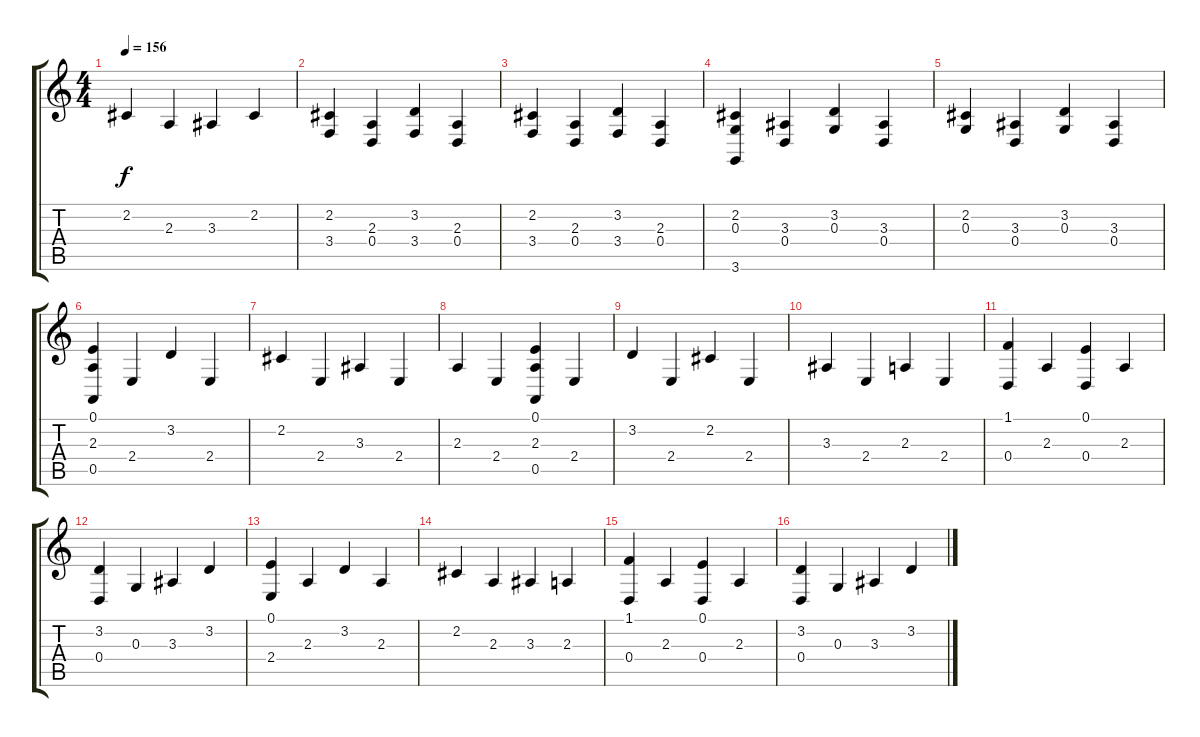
\track "" {instrument electricgrandpiano}
\staff {score tabs}
\tuning (E4 B3 G3 D3 A2 E2) {hide}
\ts (4 4)
\tempo 156
\clef g2
\ks c
2.2.4{dy f} 2.3.4 3.3.4 2.2.4 |
(2.2 3.4).4 (2.3 0.4).4 (3.2 3.4).4 (2.3 0.4).4 |
(2.2 3.4).4 (2.3 0.4).4 (3.2 3.4).4 (2.3 0.4).4 |
(2.2 0.3 3.6).4 (3.3 0.4).4 (3.2 0.3).4 (3.3 0.4).4 |
(2.2 0.3).4 (3.3 0.4).4 (3.2 0.3).4 (3.3 0.4).4 |
(0.1 2.3 0.5).4 2.4.4 3.2.4 2.4.4 |
2.2.4 2.4.4 3.3.4 2.4.4 |
2.3.4 2.4.4 (0.1 2.3 0.5).4 2.4.4 |
3.2.4 2.4.4 2.2.4 2.4.4 |
3.3.4 2.4.4 2.3.4 2.4.4 |
(1.1 0.4).4 2.3.4 (0.1 0.4).4 2.3.4 |
(3.2 0.4).4 0.3.4 3.3.4 3.2.4 |
(0.1 2.4).4 2.3.4 3.2.4 2.3.4 |
2.2.4 2.3.4 3.3.4 2.3.4 |
(1.1 0.4).4 2.3.4 (0.1 0.4).4 2.3.4 |
(3.2 0.4).4 0.3.4 3.3.4 3.2.4
